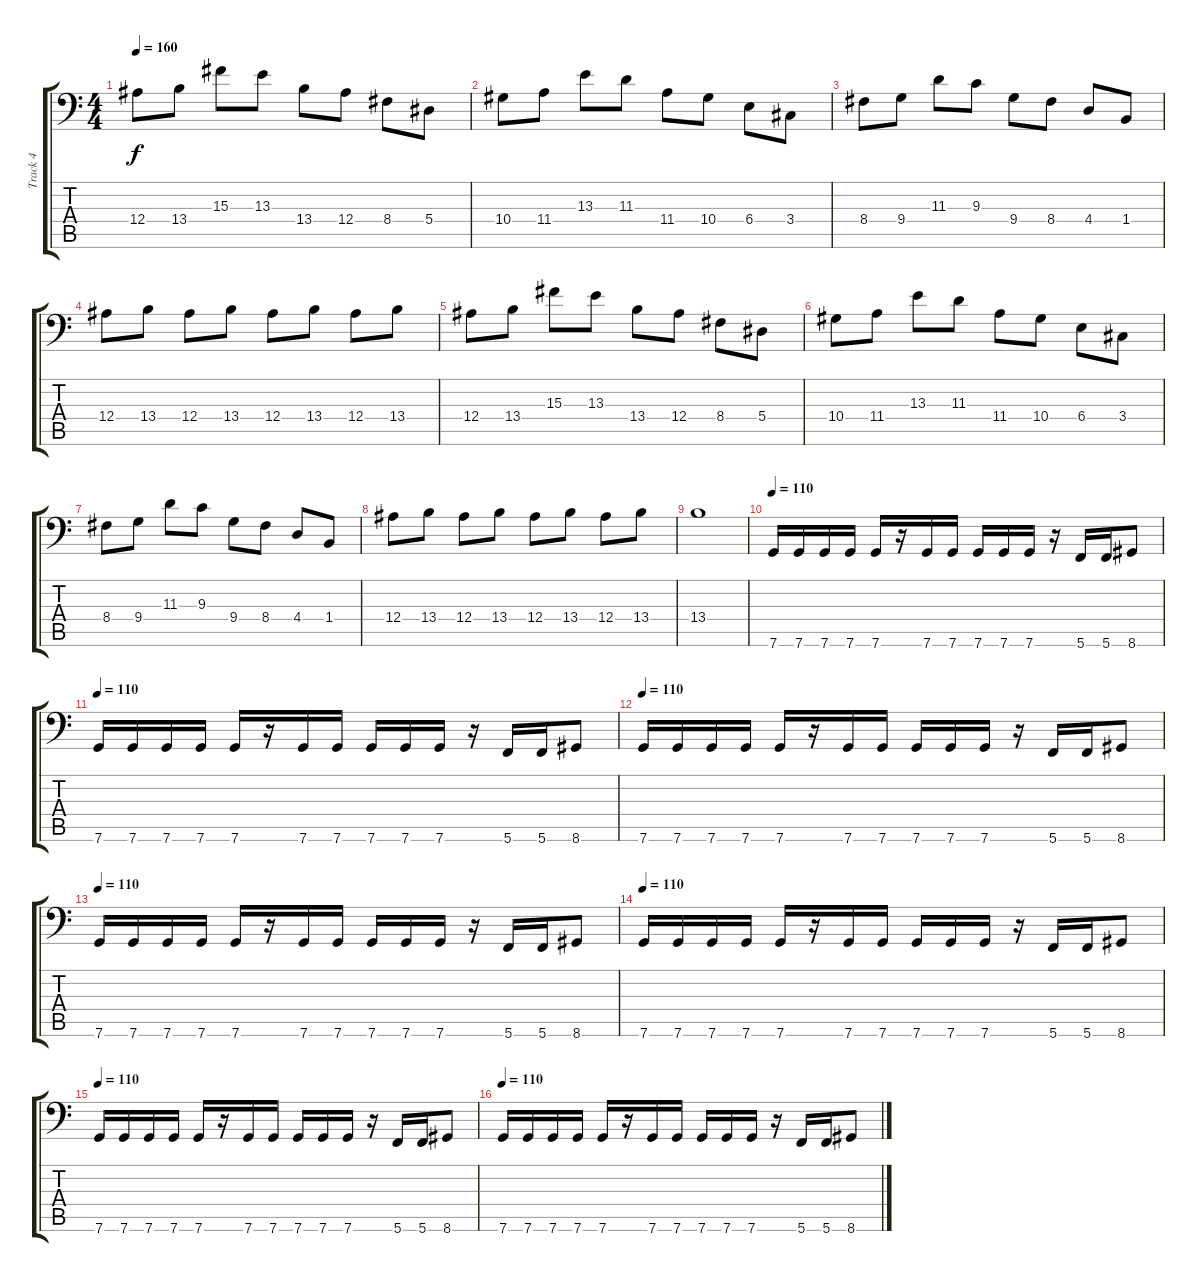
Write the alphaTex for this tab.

\track ("Track 4" "Track 4") {instrument electricbassfinger}
\staff {score tabs}
\tuning (C3 G2 Eb2 Bb1 F1 C1) {hide}
\ts (4 4)
\tempo 160
\clef f4
\ks c
12.4.8{dy f} 13.4.8 15.3.8 13.3.8 13.4.8 12.4.8 8.4.8 5.4.8 |
10.4.8 11.4.8 13.3.8 11.3.8 11.4.8 10.4.8 6.4.8 3.4.8 |
8.4.8 9.4.8 11.3.8 9.3.8 9.4.8 8.4.8 4.4.8 1.4.8 |
12.4.8 13.4.8 12.4.8 13.4.8 12.4.8 13.4.8 12.4.8 13.4.8 |
12.4.8 13.4.8 15.3.8 13.3.8 13.4.8 12.4.8 8.4.8 5.4.8 |
10.4.8 11.4.8 13.3.8 11.3.8 11.4.8 10.4.8 6.4.8 3.4.8 |
8.4.8 9.4.8 11.3.8 9.3.8 9.4.8 8.4.8 4.4.8 1.4.8 |
12.4.8 13.4.8 12.4.8 13.4.8 12.4.8 13.4.8 12.4.8 13.4.8 |
13.4.1 |
\tempo 110
7.6.16 7.6.16 7.6.16 7.6.16 7.6.16 r.16 7.6.16 7.6.16 7.6.16 7.6.16 7.6.16 r.16 5.6.16 5.6.16 8.6.8 |
\tempo 110
7.6.16 7.6.16 7.6.16 7.6.16 7.6.16 r.16 7.6.16 7.6.16 7.6.16 7.6.16 7.6.16 r.16 5.6.16 5.6.16 8.6.8 |
\tempo 110
7.6.16 7.6.16 7.6.16 7.6.16 7.6.16 r.16 7.6.16 7.6.16 7.6.16 7.6.16 7.6.16 r.16 5.6.16 5.6.16 8.6.8 |
\tempo 110
7.6.16 7.6.16 7.6.16 7.6.16 7.6.16 r.16 7.6.16 7.6.16 7.6.16 7.6.16 7.6.16 r.16 5.6.16 5.6.16 8.6.8 |
\tempo 110
7.6.16 7.6.16 7.6.16 7.6.16 7.6.16 r.16 7.6.16 7.6.16 7.6.16 7.6.16 7.6.16 r.16 5.6.16 5.6.16 8.6.8 |
\tempo 110
7.6.16 7.6.16 7.6.16 7.6.16 7.6.16 r.16 7.6.16 7.6.16 7.6.16 7.6.16 7.6.16 r.16 5.6.16 5.6.16 8.6.8 |
\tempo 110
7.6.16 7.6.16 7.6.16 7.6.16 7.6.16 r.16 7.6.16 7.6.16 7.6.16 7.6.16 7.6.16 r.16 5.6.16 5.6.16 8.6.8
